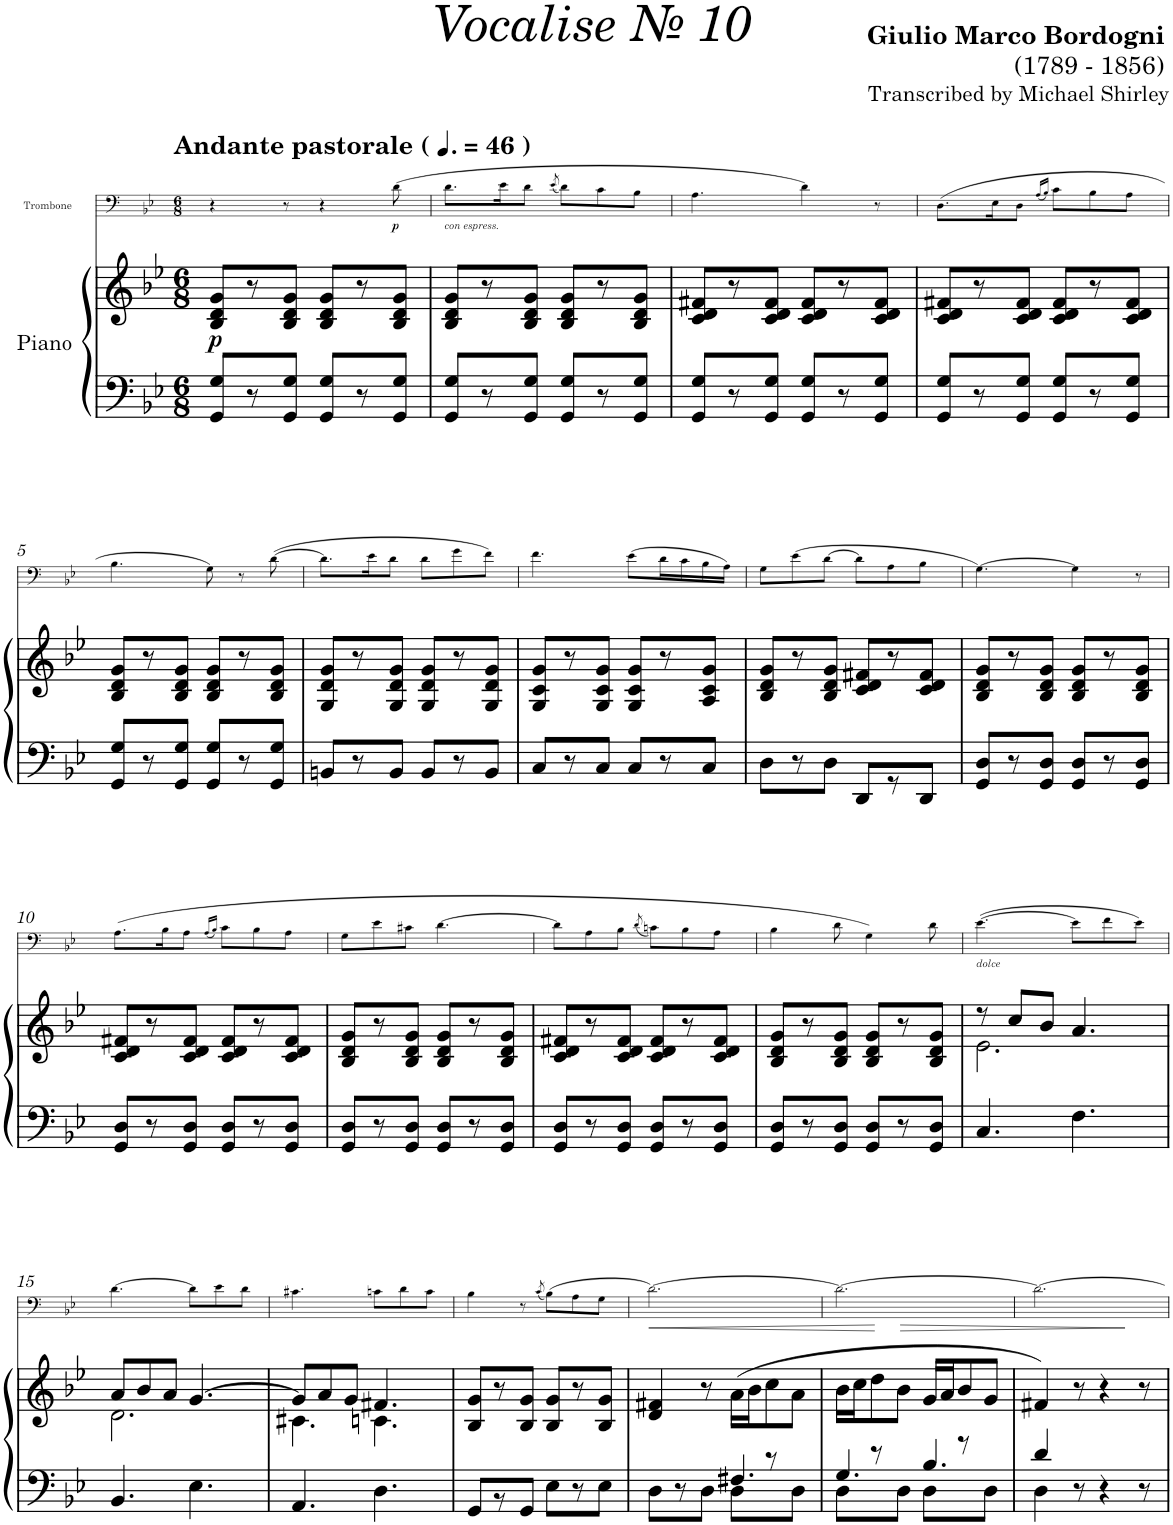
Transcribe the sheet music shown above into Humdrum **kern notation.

**kern	**kern	**dynam	**kern	**dynam
*part2	*part2	*part2	*part1	*part1
*staff3	*staff2	*staff2/3	*staff1	*staff1
*I"Piano	*	*	*I"Trombone	*
*I'Pno	*	*	*I'Trb	*
*	*	*	*stria5	*
*clefF4	*clefG2	*	*clefF4	*
*k[b-e-]	*k[b-e-]	*	*k[b-e-]	*
*M6/8	*M6/8	*	*M6/8	*
*MM69	*MM69	*	*MM69	*
=1	=1	=1	=1	=1
!	!	!	!LO:TX:a:B:t=Andante pastorale (	!
!	!	!	!LO:TX:a:B:t=)	!
!	!	!LO:DY:b	!	!
8GG/ 8G/L	8B-/ 8d/ 8g/L	p	4r	.
8r	8r	.	.	.
8GG/ 8G/J	8B-/ 8d/ 8g/J	.	8r	.
8GG/ 8G/L	8B-/ 8d/ 8g/L	.	4r	.
8r	8r	.	.	.
!	!	!	!	!LO:DY:b
8GG/ 8G/J	8B-/ 8d/ 8g/J	.	(8d\	p
=2	=2	=2	=2	=2
!	!	!	!LO:TX:b:i:t=con espress.	!
8GG/ 8G/L	8B-/ 8d/ 8g/L	.	8.d\L	.
8r	8r	.	.	.
.	.	.	16e-\K	.
8GG/ 8G/J	8B-/ 8d/ 8g/J	.	8d\J	.
.	.	.	(8qe-/	.
8GG/ 8G/L	8B-/ 8d/ 8g/L	.	8d\L)	.
8r	8r	.	8c\	.
8GG/ 8G/J	8B-/ 8d/ 8g/J	.	8B-\J	.
=3	=3	=3	=3	=3
8GG/ 8G/L	8c/ 8d/ 8f#X/L	.	4.A\	.
8r	8r	.	.	.
8GG/ 8G/J	8c/ 8d/ 8f#/J	.	.	.
8GG/ 8G/L	8c/ 8d/ 8f#/L	.	4d\)	.
8r	8r	.	.	.
8GG/ 8G/J	8c/ 8d/ 8f#/J	.	8r	.
=4	=4	=4	=4	=4
8GG/ 8G/L	8c/ 8d/ 8f#X/L	.	(8.D\L	.
8r	8r	.	.	.
.	.	.	16E-\K	.
8GG/ 8G/J	8c/ 8d/ 8f#/J	.	8D\J	.
.	.	.	(16qA/LL	.
.	.	.	16qB-/JJ)	.
8GG/ 8G/L	8c/ 8d/ 8f#/L	.	8c\L	.
8r	8r	.	8B-\	.
8GG/ 8G/J	8c/ 8d/ 8f#/J	.	8A\J	.
!!LO:LB:g=z
=5	=5	=5	=5	=5
8GG/ 8G/L	8B-/ 8d/ 8g/L	.	4.B-\	.
8r	8r	.	.	.
8GG/ 8G/J	8B-/ 8d/ 8g/J	.	.	.
8GG/ 8G/L	8B-/ 8d/ 8g/L	.	8G\)	.
8r	8r	.	8r	.
8GG/ 8G/J	8B-/ 8d/ 8g/J	.	([>8d\	.
=6	=6	=6	=6	=6
8BBn/L	8G/ 8d/ 8g/L	.	8.d\L]	.
8r	8r	.	.	.
.	.	.	16e-\K	.
8BB/J	8G/ 8d/ 8g/J	.	8d\J	.
8BB/L	8G/ 8d/ 8g/L	.	8d\L	.
8r	8r	.	8g\	.
8BB/J	8G/ 8d/ 8g/J	.	8f\J)	.
=7	=7	=7	=7	=7
8C/L	8G/ 8c/ 8g/L	.	4.f\	.
8r	8r	.	.	.
8C/J	8G/ 8c/ 8g/J	.	.	.
8C/L	8G/ 8c/ 8g/L	.	(8e-\L	.
8r	8r	.	16d\L	.
.	.	.	16c\	.
8C/J	8A/ 8c/ 8g/J	.	16B-\	.
.	.	.	16A\JJ)	.
=8	=8	=8	=8	=8
8D\L	8B-/ 8d/ 8g/L	.	8G\L	.
8r	8r	.	(8e-\	.
8D\J	8B-/ 8d/ 8g/J	.	[>8d\J	.
8DD/L	8c/ 8d/ 8f#X/L	.	8d\L]	.
8r	8r	.	8A\	.
8DD/J	8c/ 8d/ 8f#/J	.	8B-\J	.
=9	=9	=9	=9	=9
8GG/ 8D/L	8B-/ 8d/ 8g/L	.	[>4.G\)	.
8r	8r	.	.	.
8GG/ 8D/J	8B-/ 8d/ 8g/J	.	.	.
8GG/ 8D/L	8B-/ 8d/ 8g/L	.	4G\]	.
8r	8r	.	.	.
8GG/ 8D/J	8B-/ 8d/ 8g/J	.	8r	.
!!LO:LB:g=z
=10	=10	=10	=10	=10
8GG/ 8D/L	8c/ 8d/ 8f#X/L	.	(8.A\L	.
8r	8r	.	.	.
.	.	.	16B-\K	.
8GG/ 8D/J	8c/ 8d/ 8f#/J	.	8A\J	.
.	.	.	(16qA/LL	.
.	.	.	16qB-/JJ)	.
8GG/ 8D/L	8c/ 8d/ 8f#/L	.	8c\L	.
8r	8r	.	8B-\	.
8GG/ 8D/J	8c/ 8d/ 8f#/J	.	8A\J	.
=11	=11	=11	=11	=11
8GG/ 8D/L	8B-/ 8d/ 8g/L	.	8G\L	.
8r	8r	.	8e-\	.
8GG/ 8D/J	8B-/ 8d/ 8g/J	.	8c#X\J	.
8GG/ 8D/L	8B-/ 8d/ 8g/L	.	[>4.d\	.
8r	8r	.	.	.
8GG/ 8D/J	8B-/ 8d/ 8g/J	.	.	.
=12	=12	=12	=12	=12
8GG/ 8D/L	8c/ 8d/ 8f#X/L	.	8d\L]	.
8r	8r	.	8A\	.
8GG/ 8D/J	8c/ 8d/ 8f#/J	.	8B-\J	.
.	.	.	(8qd/	.
8GG/ 8D/L	8c/ 8d/ 8f#/L	.	8cn\L)	.
8r	8r	.	8B-\	.
8GG/ 8D/J	8c/ 8d/ 8f#/J	.	8A\J	.
=13	=13	=13	=13	=13
8GG/ 8D/L	8B-/ 8d/ 8g/L	.	4B-\	.
8r	8r	.	.	.
8GG/ 8D/J	8B-/ 8d/ 8g/J	.	8d\	.
8GG/ 8D/L	8B-/ 8d/ 8g/L	.	4G\)	.
8r	8r	.	.	.
8GG/ 8D/J	8B-/ 8d/ 8g/J	.	8d\	.
=14	=14	=14	=14	=14
*	*^	*	*	*
!	!	!	!	!LO:TX:b:i:t=dolce	!
4.C/	8r	2.e-\	.	([>4.e-\	.
.	8cc/L	.	.	.	.
.	8b-/J	.	.	.	.
4.F\	4.a/	.	.	8e-\L]	.
.	.	.	.	8f\	.
.	.	.	.	8e-\J)	.
!!LO:LB:g=z
=15	=15	=15	=15	=15	=15
4.BB-/	8a/L	2.d\	.	[>4.d\	.
.	8b-/	.	.	.	.
.	8a/J	.	.	.	.
4.E-\	[4.g/	.	.	8d\L]	.
.	.	.	.	8e-\	.
.	.	.	.	8d\J	.
=16	=16	=16	=16	=16	=16
4.AA/	8g/L]	4.c#X\	.	4.c#X\	.
.	8a/	.	.	.	.
.	8g/J	.	.	.	.
4.D\	4.f#X/	4.cn\	.	8cn\L	.
.	.	.	.	8d\	.
.	.	.	.	8c\J	.
*	*v	*v	*	*	*
=17	=17	=17	=17	=17
8GG/L	8B-/ 8g/L	.	4B-\	.
8r	8r	.	.	.
8GG/J	8B-/ 8g/J	.	8r	.
.	.	.	(8qc/	.
8E-\L	8B-/ 8g/L	.	(>8B-\L)	.
8r	8r	.	8A\	.
8E-\J	8B-/ 8g/J	.	8G\J	.
=18	=18	=18	=18	=18
*^	*	*	*	*
!	!	!	!	!	!LO:HP:b
8D\L	4.ryy	4d/ 4f#X/	.	[>2.d\)	<
8r	.	.	.	.	.
8D\J	.	8r	.	.	.
8D\L	4.F#X/	(16a\LL	.	.	.
.	.	16b-\J	.	.	.
8r	.	8cc\	.	.	.
8D\J	.	8a\J	.	.	.
=19	=19	=19	=19	=19	=19
!	!	!	!	!	!LO:HP:b
8D\L	4.G/	16b-\LL	.	2.d\_	>
.	.	16cc\J	.	.	.
8r	.	8dd\	.	.	.
8D\J	.	8b-\J	.	.	.
8D\L	4.B-/	16g/LL	.	.	.
.	.	16a/J	.	.	.
8r	.	8b-/	.	.	.
8D\J	.	8g/J	.	.	.
*v	*v	*	*	*	*
.	.	.	.	[
=20	=20	=20	=20	=20
*^	*	*	*	*
4D\	4d/	4f#X/)	.	2.d\_	.
8r	8ryy	8r	.	.	.
4r	4ryy	4r	.	.	.
8r	8ryy	8r	.	.	.
*v	*v	*	*	*	*
.	.	.	.	]
=	=	=	=	=
*-	*-	*-	*-	*-
